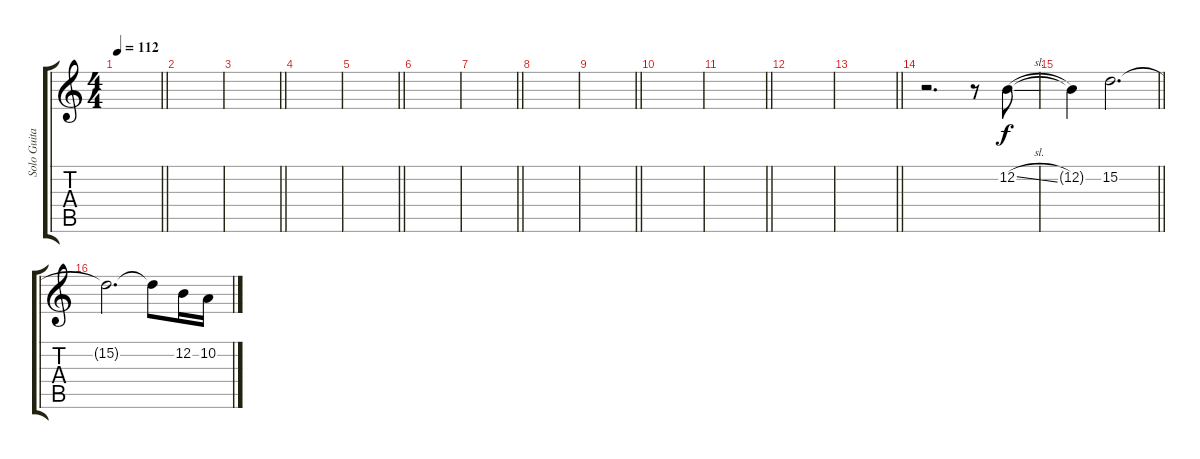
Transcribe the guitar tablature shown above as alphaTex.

\track ("Solo Guitar 2" "Solo Guita") {instrument lead2sawtooth}
\staff {score tabs}
\tuning (E4 B3 G3 D3 A2 E2) {hide}
\ts (4 4)
\tempo 112
\clef g2
\barLineRight lightlight
\ks c
|
|
\barLineRight lightlight
|
|
\barLineRight lightlight
|
|
\barLineRight lightlight
|
|
\barLineRight lightlight
|
|
\barLineRight lightlight
|
|
\barLineRight lightlight
|
r.2{d} r.8 12.2{sl}.8 |
\barLineRight lightlight
12.2{t}.4 15.2.2{d} |
15.2{t}.2{d} 15.2{t}.8 12.2.16 10.2.16
